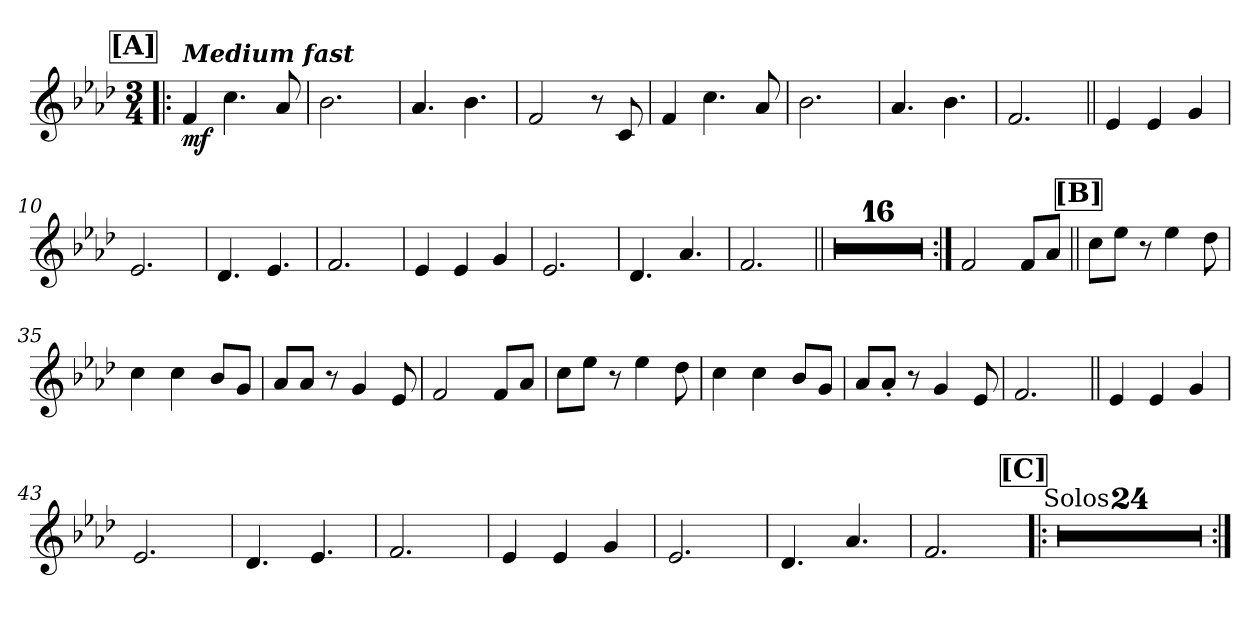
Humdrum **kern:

**kern	**dynam
*part1	*part1
*staff1	*staff1
*clefG2	*
*k[b-e-a-d-]	*
*A-:	*
*M3/4	*
!!LO:REH:place=s1:a:t=[A]
=1!|:	=1!|:
!LO:TX:a:Bi:t=Medium fast	!
4f	mf
4.cc	.
8a-	.
=2	=2
2.b-	.
=3	=3
4.a-	.
4.b-	.
=4	=4
2f	.
8r	.
8c	.
!!LO:LB:g=z
=5	=5
4f	.
4.cc	.
8a-	.
=6	=6
2.b-	.
=7	=7
4.a-	.
4.b-	.
=8	=8
2.f	.
!!LO:LB:g=z
=9||	=9||
4e-	.
4e-	.
4g	.
=10	=10
2.e-	.
=11	=11
4.d-	.
4.e-	.
=12	=12
2.f	.
!!LO:LB:g=z
=13	=13
4e-	.
4e-	.
4g	.
=14	=14
2.e-	.
=15	=15
4.d-	.
4.a-	.
=16	=16
2.f	.
=17||	=17||
2.r	.
=18	=18
2.r	.
=19	=19
2.r	.
=20	=20
2.r	.
=21	=21
2.r	.
=22	=22
2.r	.
=23	=23
2.r	.
=24	=24
2.r	.
=25	=25
2.r	.
=26	=26
2.r	.
=27	=27
2.r	.
=28	=28
2.r	.
=29	=29
2.r	.
=30	=30
2.r	.
=31	=31
2.r	.
=32	=32
2.r	.
=33:|!	=33:|!
2f	.
8fL	.
8a-J	.
!!LO:LB:g=z
!!LO:REH:place=s1:a:t=[B]
=34||	=34||
8ccL	.
8ee-J	.
8r	.
4ee-	.
8dd-	.
=35	=35
4cc	.
4cc	.
8b-L	.
8gJ	.
=36	=36
8a-L	.
8a-J	.
8r	.
4g	.
8e-	.
=37	=37
2f	.
8fL	.
8a-J	.
!!LO:LB:g=z
=38	=38
8ccL	.
8ee-J	.
8r	.
4ee-	.
8dd-	.
=39	=39
4cc	.
4cc	.
8b-L	.
8gJ	.
=40	=40
8a-L	.
8a-'J	.
8r	.
4g	.
8e-	.
=41	=41
2.f	.
!!LO:LB:g=z
=42||	=42||
4e-	.
4e-	.
4g	.
=43	=43
2.e-	.
=44	=44
4.d-	.
4.e-	.
=45	=45
2.f	.
!!LO:LB:g=z
=46	=46
4e-	.
4e-	.
4g	.
=47	=47
2.e-	.
=48	=48
4.d-	.
4.a-	.
=49	=49
2.f	.
!!LO:LB:g=z
!!LO:REH:place=s1:a:t=[C]
=50!|:	=50!|:
!LO:TX:a:t=Solos	!
2.r	.
=51	=51
2.r	.
=52	=52
2.r	.
=53	=53
2.r	.
=54	=54
2.r	.
=55	=55
2.r	.
=56	=56
2.r	.
=57	=57
2.r	.
=58	=58
2.r	.
=59	=59
2.r	.
=60	=60
2.r	.
=61	=61
2.r	.
=62	=62
2.r	.
=63	=63
2.r	.
=64	=64
2.r	.
=65	=65
2.r	.
=66	=66
2.r	.
=67	=67
2.r	.
=68	=68
2.r	.
=69	=69
2.r	.
=70	=70
2.r	.
=71	=71
2.r	.
=72	=72
2.r	.
=73	=73
2.r	.
=:|!	=:|!
*-	*-
